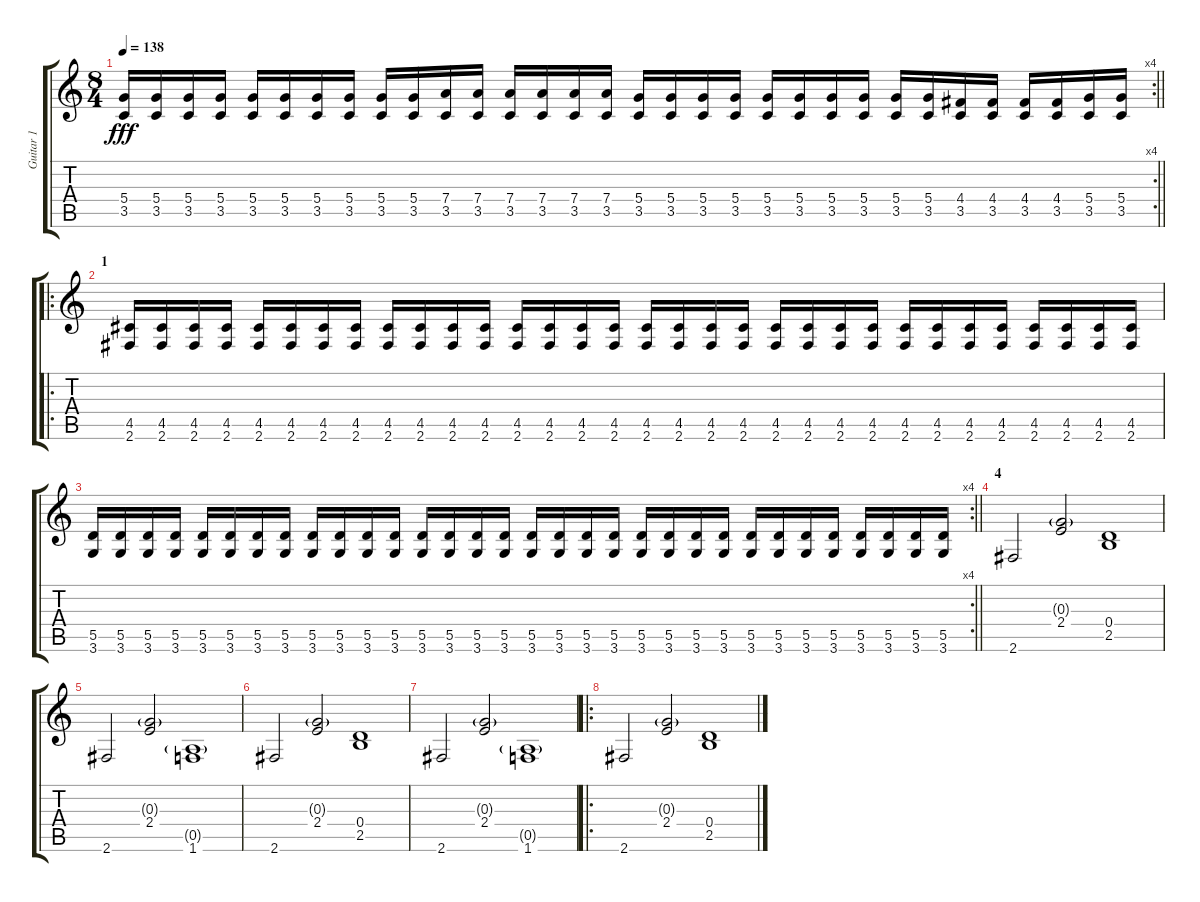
\track ("Guitar 1" "Guitar 1") {instrument distortionguitar}
\staff {score tabs}
\tuning (E4 B3 G3 D3 A2 E2) {hide}
\rc 4
\ts (8 4)
\tempo 138
\clef g2
\barLineRight lightlight
\ks c
(5.4 3.5).16{dy fff} (5.4 3.5).16 (5.4 3.5).16 (5.4 3.5).16 (5.4 3.5).16 (5.4 3.5).16 (5.4 3.5).16 (5.4 3.5).16 (5.4 3.5).16 (5.4 3.5).16 (7.4 3.5).16 (7.4 3.5).16 (7.4 3.5).16 (7.4 3.5).16 (7.4 3.5).16 (7.4 3.5).16 (5.4 3.5).16 (5.4 3.5).16 (5.4 3.5).16 (5.4 3.5).16 (5.4 3.5).16 (5.4 3.5).16 (5.4 3.5).16 (5.4 3.5).16 (5.4 3.5).16 (5.4 3.5).16 (4.4 3.5).16 (4.4 3.5).16 (4.4 3.5).16 (4.4 3.5).16 (5.4 3.5).16 (5.4 3.5).16 |
\ro
\section ("" "1")
(4.5 2.6).16 (4.5 2.6).16 (4.5 2.6).16 (4.5 2.6).16 (4.5 2.6).16 (4.5 2.6).16 (4.5 2.6).16 (4.5 2.6).16 (4.5 2.6).16 (4.5 2.6).16 (4.5 2.6).16 (4.5 2.6).16 (4.5 2.6).16 (4.5 2.6).16 (4.5 2.6).16 (4.5 2.6).16 (4.5 2.6).16 (4.5 2.6).16 (4.5 2.6).16 (4.5 2.6).16 (4.5 2.6).16 (4.5 2.6).16 (4.5 2.6).16 (4.5 2.6).16 (4.5 2.6).16 (4.5 2.6).16 (4.5 2.6).16 (4.5 2.6).16 (4.5 2.6).16 (4.5 2.6).16 (4.5 2.6).16 (4.5 2.6).16 |
\rc 4
\barLineRight lightlight
(5.5 3.6).16 (5.5 3.6).16 (5.5 3.6).16 (5.5 3.6).16 (5.5 3.6).16 (5.5 3.6).16 (5.5 3.6).16 (5.5 3.6).16 (5.5 3.6).16 (5.5 3.6).16 (5.5 3.6).16 (5.5 3.6).16 (5.5 3.6).16 (5.5 3.6).16 (5.5 3.6).16 (5.5 3.6).16 (5.5 3.6).16 (5.5 3.6).16 (5.5 3.6).16 (5.5 3.6).16 (5.5 3.6).16 (5.5 3.6).16 (5.5 3.6).16 (5.5 3.6).16 (5.5 3.6).16 (5.5 3.6).16 (5.5 3.6).16 (5.5 3.6).16 (5.5 3.6).16 (5.5 3.6).16 (5.5 3.6).16 (5.5 3.6).16 |
\section ("" "4")
2.6.2 (0.3{g} 2.4).2 (0.4 2.5).1 |
2.6.2 (0.3{g} 2.4).2 (0.5{g} 1.6).1 |
2.6.2 (0.3{g} 2.4).2 (0.4 2.5).1 |
2.6.2 (0.3{g} 2.4).2 (0.5{g} 1.6).1 |
\ro
2.6.2 (0.3{g} 2.4).2 (0.4 2.5).1
